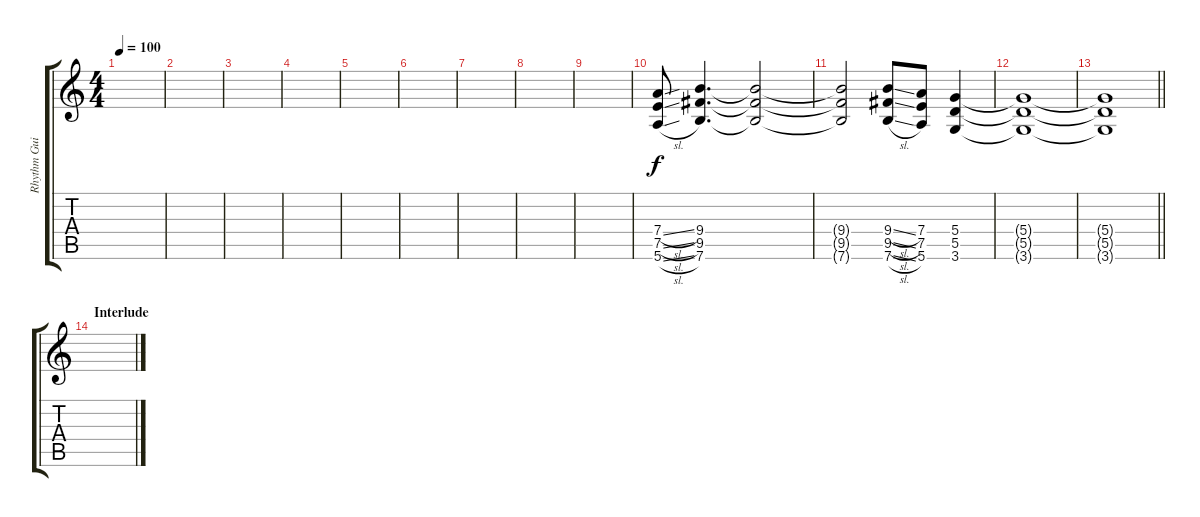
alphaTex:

\track ("Rhythm Guitar - Johnny Marr" "Rhythm Gui") {instrument overdrivenguitar}
\staff {score tabs}
\tuning (E4 B3 G3 D3 A2 E2) {hide}
\ts (4 4)
\tempo 100
\clef g2
\ks c
|
|
|
|
|
|
|
|
|
(7.4{sl} 7.5{sl} 5.6{sl}).8{volume 7} (9.4 9.5 7.6).4{d} (9.4{t} 9.5{t} 7.6{t}).2 |
(9.4{t} 9.5{t} 7.6{t}).2 (9.4{sl} 9.5{sl} 7.6{sl}).8 (7.4 7.5 5.6).8 (5.4 5.5 3.6).4 |
(5.4{t} 5.5{t} 3.6{t}).1 |
\barLineRight lightlight
(5.4{t} 5.5{t} 3.6{t}).1 |
\section ("" "Interlude")
